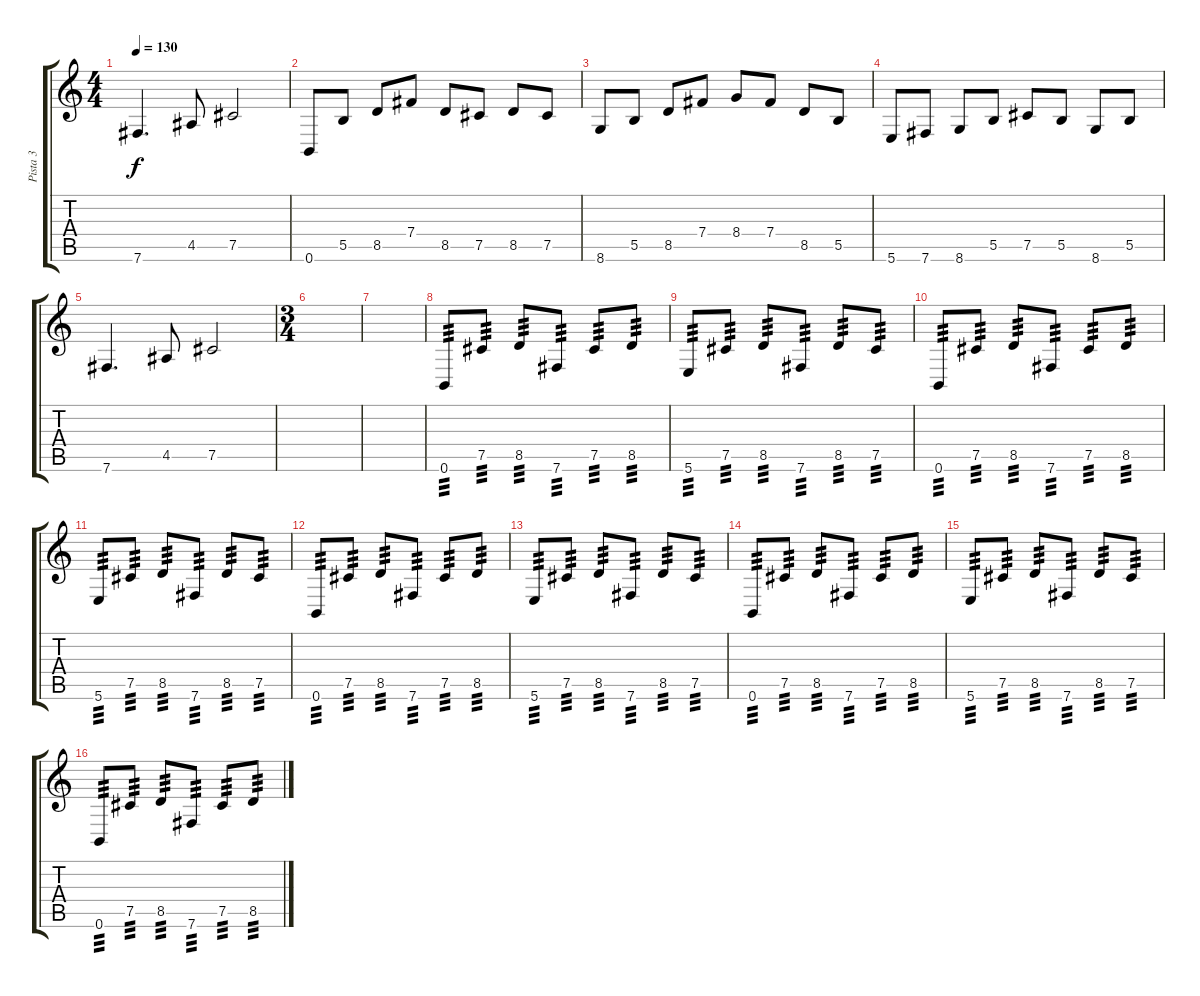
\track ("Pista 3" "Pista 3") {instrument distortionguitar}
\staff {score tabs}
\tuning (Db4 Ab3 E3 B2 Gb2 B1) {hide}
\ts (4 4)
\tempo 130
\clef g2
\ks c
7.6.4{d dy f} 4.5.8 7.5.2 |
0.6.8 5.5.8 8.5.8 7.4.8 8.5.8 7.5.8 8.5.8 7.5.8 |
8.6.8 5.5.8 8.5.8 7.4.8 8.4.8 7.4.8 8.5.8 5.5.8 |
5.6.8 7.6.8 8.6.8 5.5.8 7.5.8 5.5.8 8.6.8 5.5.8 |
7.6.4{d} 4.5.8 7.5.2 |
\ts (3 4)
|
|
0.6.8{tp 3} 7.5.8{tp 3} 8.5.8{tp 3} 7.6.8{tp 3} 7.5.8{tp 3} 8.5.8{tp 3} |
5.6.8{tp 3} 7.5.8{tp 3} 8.5.8{tp 3} 7.6.8{tp 3} 8.5.8{tp 3} 7.5.8{tp 3} |
0.6.8{tp 3} 7.5.8{tp 3} 8.5.8{tp 3} 7.6.8{tp 3} 7.5.8{tp 3} 8.5.8{tp 3} |
5.6.8{tp 3} 7.5.8{tp 3} 8.5.8{tp 3} 7.6.8{tp 3} 8.5.8{tp 3} 7.5.8{tp 3} |
0.6.8{tp 3} 7.5.8{tp 3} 8.5.8{tp 3} 7.6.8{tp 3} 7.5.8{tp 3} 8.5.8{tp 3} |
5.6.8{tp 3} 7.5.8{tp 3} 8.5.8{tp 3} 7.6.8{tp 3} 8.5.8{tp 3} 7.5.8{tp 3} |
0.6.8{tp 3} 7.5.8{tp 3} 8.5.8{tp 3} 7.6.8{tp 3} 7.5.8{tp 3} 8.5.8{tp 3} |
5.6.8{tp 3} 7.5.8{tp 3} 8.5.8{tp 3} 7.6.8{tp 3} 8.5.8{tp 3} 7.5.8{tp 3} |
0.6.8{tp 3} 7.5.8{tp 3} 8.5.8{tp 3} 7.6.8{tp 3} 7.5.8{tp 3} 8.5.8{tp 3}
